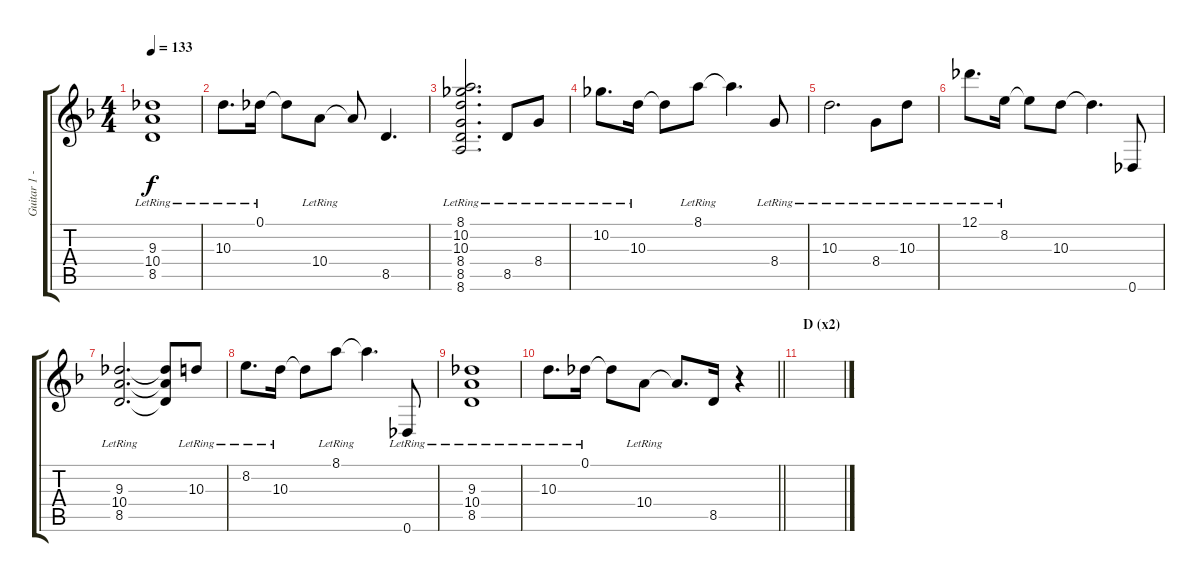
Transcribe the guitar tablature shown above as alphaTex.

\track ("Guitar 1 - Uruha" "Guitar 1 -") {instrument distortionguitar}
\staff {score tabs}
\tuning (Db4 Ab3 E3 B2 Gb2 Db2) {hide}
\ts (4 4)
\tempo 133
\clef g2
\ks f
(9.3{lr} 10.4{lr} 8.5{lr}).1{dy f} |
10.3{lr}.8{d} 0.1{lr}.16 0.1{t}.8 10.4{lr}.8 10.4{t}.8 8.5.4{d} |
(8.1{lr} 10.2{lr} 10.3{lr} 8.4{lr} 8.5{lr} 8.6{lr}).2{d} 8.5{lr}.8 8.4{lr}.8 |
10.2{lr}.8{d} 10.3{lr}.16 10.3{t}.8 8.1{lr}.8 8.1{t}.4{d} 8.4{lr}.8 |
10.3{lr}.2{d} 8.4{lr}.8 10.3{lr}.8 |
12.1{lr}.8{d} 8.2{lr}.16 8.2{t}.8 10.3.8 10.3{t}.4{d} 0.6.8 |
(9.3{lr} 10.4{lr} 8.5{lr}).2{d} (9.3{t} 10.4{t} 8.5{t}).8 10.3{lr}.8 |
8.2{lr}.8{d} 10.3{lr}.16 10.3{t}.8 8.1{lr}.8 8.1{t}.4{d} 0.6{lr}.8 |
(9.3{lr} 10.4{lr} 8.5{lr}).1 |
\barLineRight lightlight
10.3{lr}.8{d} 0.1{lr}.16 0.1{t}.8 10.4{lr}.8 10.4{t}.8{d} 8.5.16 r.4 |
\section ("" "D (x2)")
